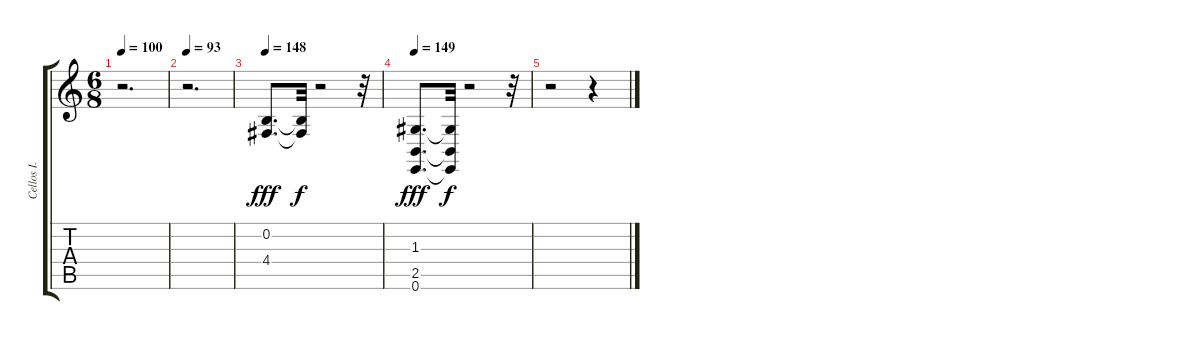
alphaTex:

\track ("Cellos I." "Cellos I.") {instrument pizzicatostrings}
\staff {score tabs}
\tuning (E4 B3 G3 D3 A2 E2) {hide}
\ts (6 8)
\tempo 100
\clef g2
\ks c
r.2{d dy ppp} |
\tempo 93
r.2{d} |
\tempo 148
(0.2 4.4).8{d dy fff} (0.2{t} 4.4{t}).32{dy f} r.2 r.32 |
\tempo 149
(1.3 2.5 0.6).8{d dy fff} (1.3{t} 2.5{t} 0.6{t}).32{dy f} r.2 r.32 |
r.2 r.4
